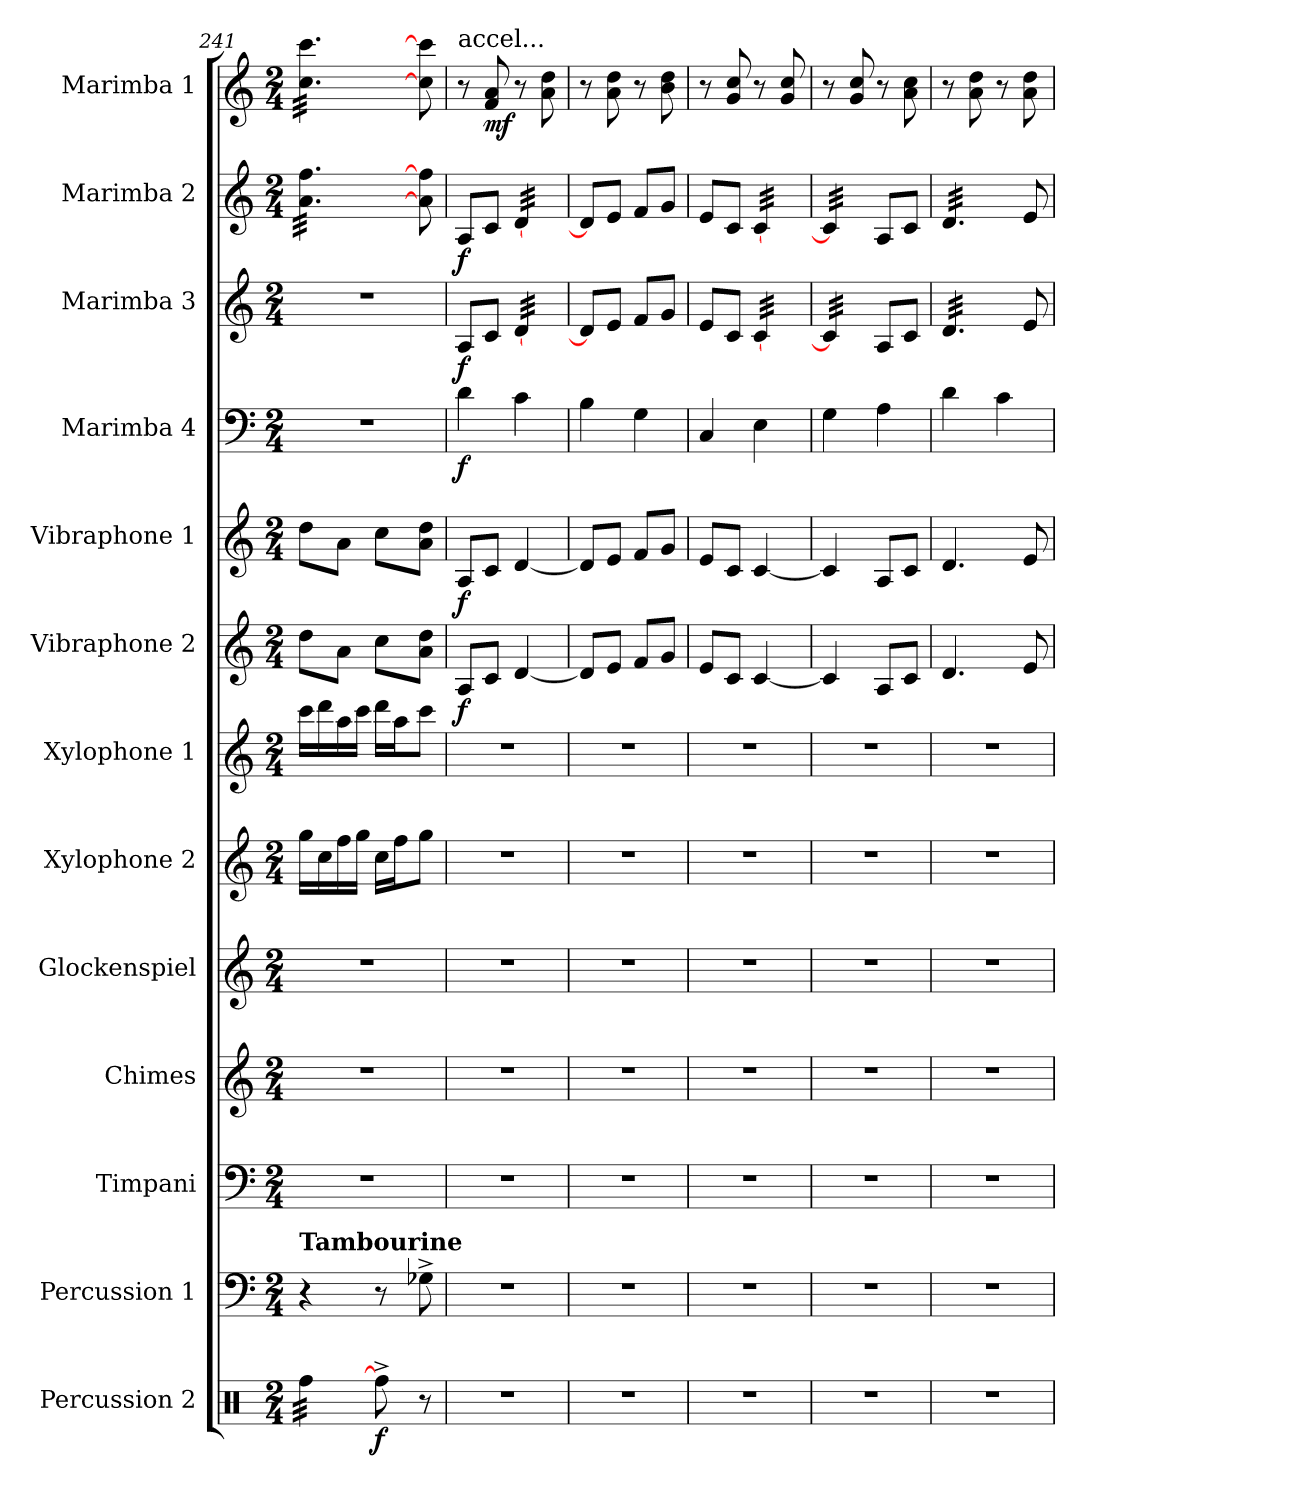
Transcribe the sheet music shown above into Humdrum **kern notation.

**kern	**dynam	**kern	**kern	**kern	**kern	**kern	**kern	**kern	**dynam	**kern	**dynam	**kern	**dynam	**kern	**dynam	**kern	**dynam	**kern	**dynam
*part13	*part13	*part12	*part11	*part10	*part9	*part8	*part7	*part6	*part6	*part5	*part5	*part4	*part4	*part3	*part3	*part2	*part2	*part1	*part1
*staff13	*staff13	*staff12	*staff11	*staff10	*staff9	*staff8	*staff7	*staff6	*staff6	*staff5	*staff5	*staff4	*staff4	*staff3	*staff3	*staff2	*staff2	*staff1	*staff1
*I"Percussion 2	*	*I"Percussion 1	*I"Timpani	*I"Chimes	*I"Glockenspiel	*I"Xylophone 2	*I"Xylophone 1	*I"Vibraphone 2	*	*I"Vibraphone 1	*	*I"Marimba 4	*	*I"Marimba 3	*	*I"Marimba 2	*	*I"Marimba 1	*
*I'Perc 2	*	*I'Perc 1	*I'Timp.	*I'Chm.	*I'Glk.	*I'X2	*I'X1	*I'V2	*	*I'V1	*	*I'M4	*	*I'M3	*	*I'M2	*	*I'M1	*
*clefX	*	*clefF4	*clefF4	*clefG2	*clefG2	*clefG2	*clefG2	*clefG2	*	*clefG2	*	*clefF4	*	*clefG2	*	*clefG2	*	*clefG2	*
*	*	*	*	*	*ITrd-14c-24	*ITrd-7c-12	*ITrd-7c-12	*	*	*	*	*	*	*	*	*	*	*	*
*k[]	*	*k[]	*k[]	*k[]	*k[]	*k[]	*k[]	*k[]	*	*k[]	*	*k[]	*	*k[]	*	*k[]	*	*k[]	*
*M2/4	*	*M2/4	*M2/4	*M2/4	*M2/4	*M2/4	*M2/4	*M2/4	*	*M2/4	*	*M2/4	*	*M2/4	*	*M2/4	*	*M2/4	*
=241	=241	=241	=241	=241	=241	=241	=241	=241	=241	=241	=241	=241	=241	=241	=241	=241	=241	=241	=241
!	!	!LO:TX:a:B:t=Tambourine	!	!	!	!	!	!	!	!	!	!	!	!	!	!	!	!	!
*tremolo	*	*	*	*	*	*	*	*	*	*	*	*	*	*	*	*	*	*	*
*	*	*	*	*	*	*	*	*	*	*	*	*	*	*	*	*tremolo	*	*	*
*	*	*	*	*	*	*	*	*	*	*	*	*	*	*	*	*	*	*tremolo	*
32Rff\LLL	.	4r	2r	2r	2r	16ggg\LL	16cccc\LL	8dd\L	.	8dd\L	.	2r	.	2r	.	32a\ 32ff\LLL	.	32cc\ 32ccc\LLL	.
32Rff\	.	.	.	.	.	.	.	.	.	.	.	.	.	.	.	32a\ 32ff\	.	32cc\ 32ccc\	.
32Rff\	.	.	.	.	.	16ccc\	16dddd\	.	.	.	.	.	.	.	.	32a\ 32ff\	.	32cc\ 32ccc\	.
32Rff\	.	.	.	.	.	.	.	.	.	.	.	.	.	.	.	32a\ 32ff\	.	32cc\ 32ccc\	.
32Rff\	.	.	.	.	.	16fff\	16aaa\	8a\J	.	8a\J	.	.	.	.	.	32a\ 32ff\	.	32cc\ 32ccc\	.
32Rff\	.	.	.	.	.	.	.	.	.	.	.	.	.	.	.	32a\ 32ff\	.	32cc\ 32ccc\	.
32Rff\	.	.	.	.	.	16ggg\JJ	16cccc\JJ	.	.	.	.	.	.	.	.	32a\ 32ff\	.	32cc\ 32ccc\	.
32Rff\JJJ	.	.	.	.	.	.	.	.	.	.	.	.	.	.	.	32a\ 32ff\	.	32cc\ 32ccc\	.
*Xtremolo	*	*	*	*	*	*	*	*	*	*	*	*	*	*	*	*	*	*	*
!	!LO:DY:b	!	!	!	!	!	!	!	!	!	!	!	!	!	!	!	!	!	!
8Rff^\]	f	8r	.	.	.	16ccc\LL	16dddd\LL	8cc\L	.	8cc\L	.	.	.	.	.	32a\ 32ff\	.	32cc\ 32ccc\	.
.	.	.	.	.	.	.	.	.	.	.	.	.	.	.	.	32a\ 32ff\	.	32cc\ 32ccc\	.
.	.	.	.	.	.	16fff\J	16aaa\J	.	.	.	.	.	.	.	.	32a\ 32ff\	.	32cc\ 32ccc\	.
.	.	.	.	.	.	.	.	.	.	.	.	.	.	.	.	32a\ 32ff\JJJ	.	32cc\ 32ccc\JJJ	.
*	*	*	*	*	*	*	*	*	*	*	*	*	*	*	*	*	*	*Xtremolo	*
*	*	*	*	*	*	*	*	*	*	*	*	*	*	*	*	*Xtremolo	*	*	*
8r	.	8G-X^Z\	.	.	.	8gggZ\J	8ccccZ\J	8a\Z 8dd\ZJ	.	8a\Z 8dd\ZJ	.	.	.	.	.	8a\]Z 8ff\]Z	.	8cc\]Z 8ccc\]Z	.
=242	=242	=242	=242	=242	=242	=242	=242	=242	=242	=242	=242	=242	=242	=242	=242	=242	=242	=242	=242
!!LO:REH:place=s1:a:B:fs=14:t=242
*	*	*	*	*	*	*	*	*	*	*	*	*	*	*	*	*	*	*MM94	*
!	!	!	!	!	!	!	!	!	!	!	!	!	!	!	!	!	!	!LO:TX:a:t=accel...	!
!	!	!	!	!	!	!	!	!	!LO:DY:b	!	!LO:DY:b	!	!LO:DY:b	!	!LO:DY:b	!	!LO:DY:b	!	!
2r	.	2r	2r	2r	2r	2r	2r	8A/L	f	8A/L	f	4d\	f	8A/L	f	8A/L	f	8r	.
!	!	!	!	!	!	!	!	!	!	!	!	!	!	!	!	!	!	!	!LO:DY:b
.	.	.	.	.	.	.	.	8c/J	.	8c/J	.	.	.	8c/J	.	8c/J	.	8f/ 8a/	mf
*	*	*	*	*	*	*	*	*	*	*	*	*	*	*tremolo	*	*	*	*	*
*	*	*	*	*	*	*	*	*	*	*	*	*	*	*	*	*tremolo	*	*	*
.	.	.	.	.	.	.	.	[4d/	.	[4d/	.	4c\	.	[32d/LLL	.	[32d/LLL	.	8r	.
.	.	.	.	.	.	.	.	.	.	.	.	.	.	32d/	.	32d/	.	.	.
.	.	.	.	.	.	.	.	.	.	.	.	.	.	32d/	.	32d/	.	.	.
.	.	.	.	.	.	.	.	.	.	.	.	.	.	32d/	.	32d/	.	.	.
.	.	.	.	.	.	.	.	.	.	.	.	.	.	32d/	.	32d/	.	8a\ 8dd\	.
.	.	.	.	.	.	.	.	.	.	.	.	.	.	32d/	.	32d/	.	.	.
.	.	.	.	.	.	.	.	.	.	.	.	.	.	32d/	.	32d/	.	.	.
.	.	.	.	.	.	.	.	.	.	.	.	.	.	32d/JJJ	.	32d/JJJ	.	.	.
*	*	*	*	*	*	*	*	*	*	*	*	*	*	*	*	*Xtremolo	*	*	*
*	*	*	*	*	*	*	*	*	*	*	*	*	*	*Xtremolo	*	*	*	*	*
=243	=243	=243	=243	=243	=243	=243	=243	=243	=243	=243	=243	=243	=243	=243	=243	=243	=243	=243	=243
*	*	*	*	*	*	*	*	*	*	*	*	*	*	*	*	*	*	*MM104	*
2r	.	2r	2r	2r	2r	2r	2r	8d/L]	.	8d/L]	.	4B\	.	8d/L]	.	8d/L]	.	8r	.
.	.	.	.	.	.	.	.	8e/J	.	8e/J	.	.	.	8e/J	.	8e/J	.	8a\ 8dd\	.
.	.	.	.	.	.	.	.	8f/L	.	8f/L	.	4G\	.	8f/L	.	8f/L	.	8r	.
.	.	.	.	.	.	.	.	8g/J	.	8g/J	.	.	.	8g/J	.	8g/J	.	8b\ 8dd\	.
!!LO:PB:g=z
=244	=244	=244	=244	=244	=244	=244	=244	=244	=244	=244	=244	=244	=244	=244	=244	=244	=244	=244	=244
*	*	*	*	*	*	*	*	*	*	*	*	*	*	*	*	*	*	*MM114	*
2r	.	2r	2r	2r	2r	2r	2r	8e/L	.	8e/L	.	4C/	.	8e/L	.	8e/L	.	8r	.
.	.	.	.	.	.	.	.	8c/J	.	8c/J	.	.	.	8c/J	.	8c/J	.	8g/ 8cc/	.
*	*	*	*	*	*	*	*	*	*	*	*	*	*	*tremolo	*	*	*	*	*
*	*	*	*	*	*	*	*	*	*	*	*	*	*	*	*	*tremolo	*	*	*
.	.	.	.	.	.	.	.	[4c/	.	[4c/	.	4E\	.	[32c/LLL	.	[32c/LLL	.	8r	.
.	.	.	.	.	.	.	.	.	.	.	.	.	.	32c/	.	32c/	.	.	.
.	.	.	.	.	.	.	.	.	.	.	.	.	.	32c/	.	32c/	.	.	.
.	.	.	.	.	.	.	.	.	.	.	.	.	.	32c/	.	32c/	.	.	.
.	.	.	.	.	.	.	.	.	.	.	.	.	.	32c/	.	32c/	.	8g/ 8cc/	.
.	.	.	.	.	.	.	.	.	.	.	.	.	.	32c/	.	32c/	.	.	.
.	.	.	.	.	.	.	.	.	.	.	.	.	.	32c/	.	32c/	.	.	.
.	.	.	.	.	.	.	.	.	.	.	.	.	.	32c/JJJ	.	32c/JJJ	.	.	.
=245	=245	=245	=245	=245	=245	=245	=245	=245	=245	=245	=245	=245	=245	=245	=245	=245	=245	=245	=245
*	*	*	*	*	*	*	*	*	*	*	*	*	*	*	*	*	*	*MM125	*
2r	.	2r	2r	2r	2r	2r	2r	4c/]	.	4c/]	.	4G\	.	32c/]LLL	.	32c/]LLL	.	8r	.
.	.	.	.	.	.	.	.	.	.	.	.	.	.	32c/	.	32c/	.	.	.
.	.	.	.	.	.	.	.	.	.	.	.	.	.	32c/	.	32c/	.	.	.
.	.	.	.	.	.	.	.	.	.	.	.	.	.	32c/	.	32c/	.	.	.
.	.	.	.	.	.	.	.	.	.	.	.	.	.	32c/	.	32c/	.	8g/ 8cc/	.
.	.	.	.	.	.	.	.	.	.	.	.	.	.	32c/	.	32c/	.	.	.
.	.	.	.	.	.	.	.	.	.	.	.	.	.	32c/	.	32c/	.	.	.
.	.	.	.	.	.	.	.	.	.	.	.	.	.	32c/JJJ	.	32c/JJJ	.	.	.
*	*	*	*	*	*	*	*	*	*	*	*	*	*	*	*	*Xtremolo	*	*	*
*	*	*	*	*	*	*	*	*	*	*	*	*	*	*Xtremolo	*	*	*	*	*
.	.	.	.	.	.	.	.	8A/L	.	8A/L	.	4A\	.	8A/L	.	8A/L	.	8r	.
.	.	.	.	.	.	.	.	8c/J	.	8c/J	.	.	.	8c/J	.	8c/J	.	8a\ 8cc\	.
=246	=246	=246	=246	=246	=246	=246	=246	=246	=246	=246	=246	=246	=246	=246	=246	=246	=246	=246	=246
*	*	*	*	*	*	*	*	*	*	*	*	*	*	*	*	*	*	*MM136	*
*	*	*	*	*	*	*	*	*	*	*	*	*	*	*tremolo	*	*	*	*	*
*	*	*	*	*	*	*	*	*	*	*	*	*	*	*	*	*tremolo	*	*	*
2r	.	2r	2r	2r	2r	2r	2r	4.d/	.	4.d/	.	4d\	.	32d/LLL	.	32d/LLL	.	8r	.
.	.	.	.	.	.	.	.	.	.	.	.	.	.	32d/	.	32d/	.	.	.
.	.	.	.	.	.	.	.	.	.	.	.	.	.	32d/	.	32d/	.	.	.
.	.	.	.	.	.	.	.	.	.	.	.	.	.	32d/	.	32d/	.	.	.
.	.	.	.	.	.	.	.	.	.	.	.	.	.	32d/	.	32d/	.	8a\ 8dd\	.
.	.	.	.	.	.	.	.	.	.	.	.	.	.	32d/	.	32d/	.	.	.
.	.	.	.	.	.	.	.	.	.	.	.	.	.	32d/	.	32d/	.	.	.
.	.	.	.	.	.	.	.	.	.	.	.	.	.	32d/	.	32d/	.	.	.
.	.	.	.	.	.	.	.	.	.	.	.	4c\	.	32d/	.	32d/	.	8r	.
.	.	.	.	.	.	.	.	.	.	.	.	.	.	32d/	.	32d/	.	.	.
.	.	.	.	.	.	.	.	.	.	.	.	.	.	32d/	.	32d/	.	.	.
.	.	.	.	.	.	.	.	.	.	.	.	.	.	32d/JJJ	.	32d/JJJ	.	.	.
*	*	*	*	*	*	*	*	*	*	*	*	*	*	*	*	*Xtremolo	*	*	*
*	*	*	*	*	*	*	*	*	*	*	*	*	*	*Xtremolo	*	*	*	*	*
.	.	.	.	.	.	.	.	8e/	.	8e/	.	.	.	8e/	.	8e/	.	8a\ 8dd\	.
=	=	=	=	=	=	=	=	=	=	=	=	=	=	=	=	=	=	=	=
*-	*-	*-	*-	*-	*-	*-	*-	*-	*-	*-	*-	*-	*-	*-	*-	*-	*-	*-	*-
